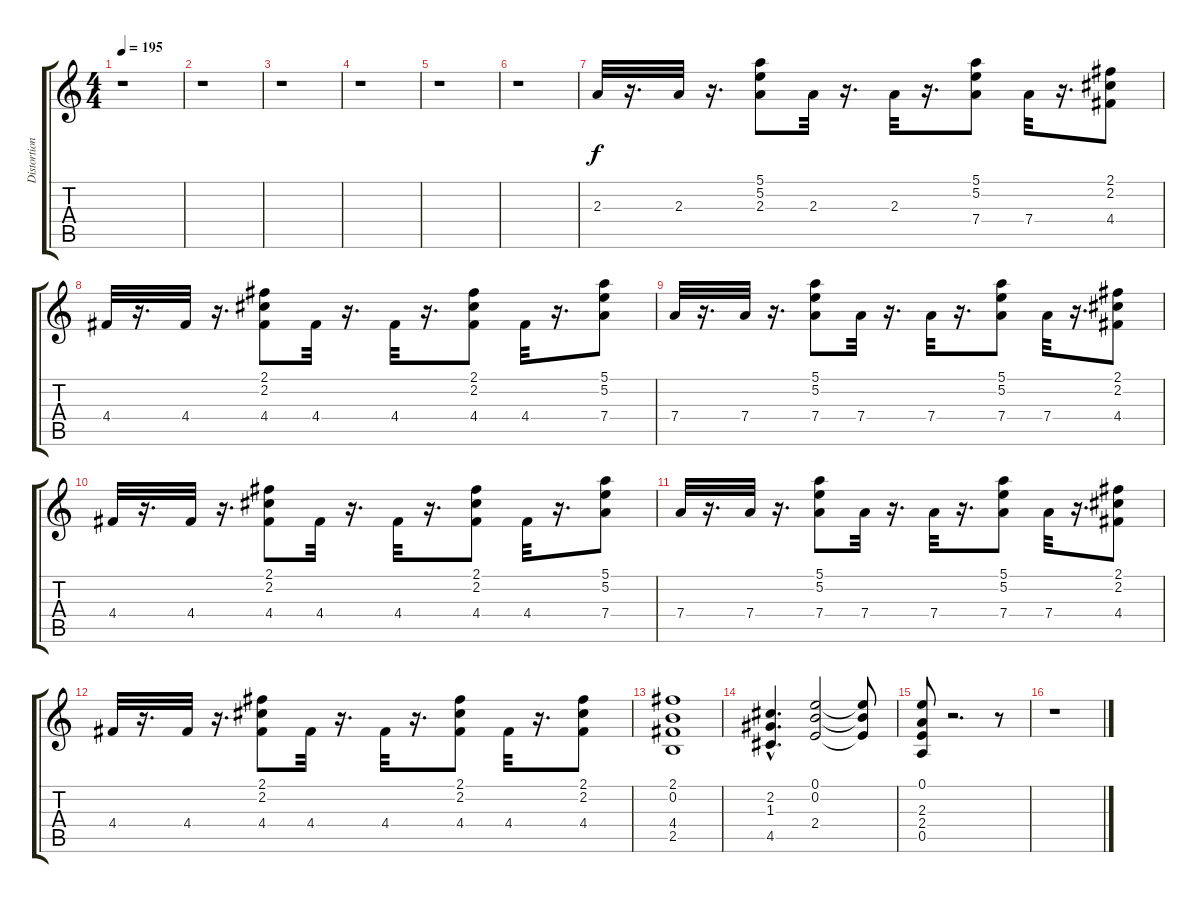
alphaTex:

\track ("Distortion II" "Distortion") {instrument distortionguitar}
\staff {score tabs}
\tuning (E4 B3 G3 D3 A2 D2) {hide}
\ts (4 4)
\tempo 195
\clef g2
\ks c
r.1{dy f instrument distortionguitar} |
r.1 |
r.1 |
r.1 |
r.1 |
r.1 |
2.3.32 r.16{d} 2.3.32 r.16{d} (5.1 5.2 2.3).8 2.3.32 r.16{d} 2.3.32 r.16{d} (5.1 5.2 7.4).8 7.4.32 r.16{d} (2.1 2.2 4.4).8 |
4.4.32 r.16{d} 4.4.32 r.16{d} (2.1 2.2 4.4).8 4.4.32 r.16{d} 4.4.32 r.16{d} (2.1 2.2 4.4).8 4.4.32 r.16{d} (5.1 5.2 7.4).8 |
7.4.32 r.16{d} 7.4.32 r.16{d} (5.1 5.2 7.4).8 7.4.32 r.16{d} 7.4.32 r.16{d} (5.1 5.2 7.4).8 7.4.32 r.16{d} (2.1 2.2 4.4).8 |
4.4.32 r.16{d} 4.4.32 r.16{d} (2.1 2.2 4.4).8 4.4.32 r.16{d} 4.4.32 r.16{d} (2.1 2.2 4.4).8 4.4.32 r.16{d} (5.1 5.2 7.4).8 |
7.4.32 r.16{d} 7.4.32 r.16{d} (5.1 5.2 7.4).8 7.4.32 r.16{d} 7.4.32 r.16{d} (5.1 5.2 7.4).8 7.4.32 r.16{d} (2.1 2.2 4.4).8 |
4.4.32 r.16{d} 4.4.32 r.16{d} (2.1 2.2 4.4).8 4.4.32 r.16{d} 4.4.32 r.16{d} (2.1 2.2 4.4).8 4.4.32 r.16{d} (2.1 2.2 4.4).8 |
(2.1 0.2 4.4 2.5).1 |
(2.2{hac} 1.3{hac} 4.5{hac}).4{d} (0.1 0.2 2.4).2 (0.1{t} 0.2{t} 2.4{t}).8 |
(0.1 2.3 2.4 0.5).8 r.2{d} r.8 |
r.1
